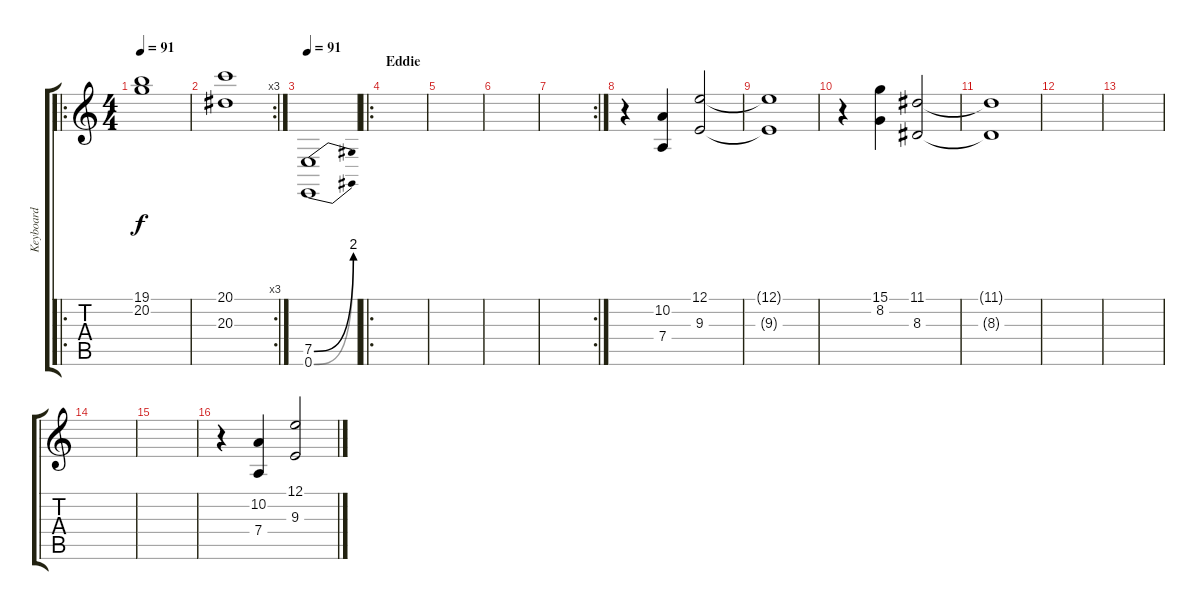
\track ("Keyboard" "Keyboard") {instrument stringensemble2}
\staff {score tabs}
\tuning (E4 B3 G3 D3 A2 E2) {hide}
\ro
\ts (4 4)
\tempo 91
\tempo 150
\tempo 91
\clef g2
\ks c
(19.1 20.2).1{dy f volume 5 instrument stringensemble2} |
\rc 3
(20.1 20.3).1 |
\tempo 91
(7.5{be (bend 0 0 60 8)} 0.6{be (bend 0 0 60 8)}).1{volume 9} |
\ro
\section ("" "Eddie")
|
|
|
\rc 2
|
r.4 (10.2 7.4).4 (12.1 9.3).2 |
(12.1{t} 9.3{t}).1 |
r.4 (15.1 8.2).4 (11.1 8.3).2 |
(11.1{t} 8.3{t}).1 |
|
|
|
|
r.4 (10.2 7.4).4 (12.1 9.3).2
